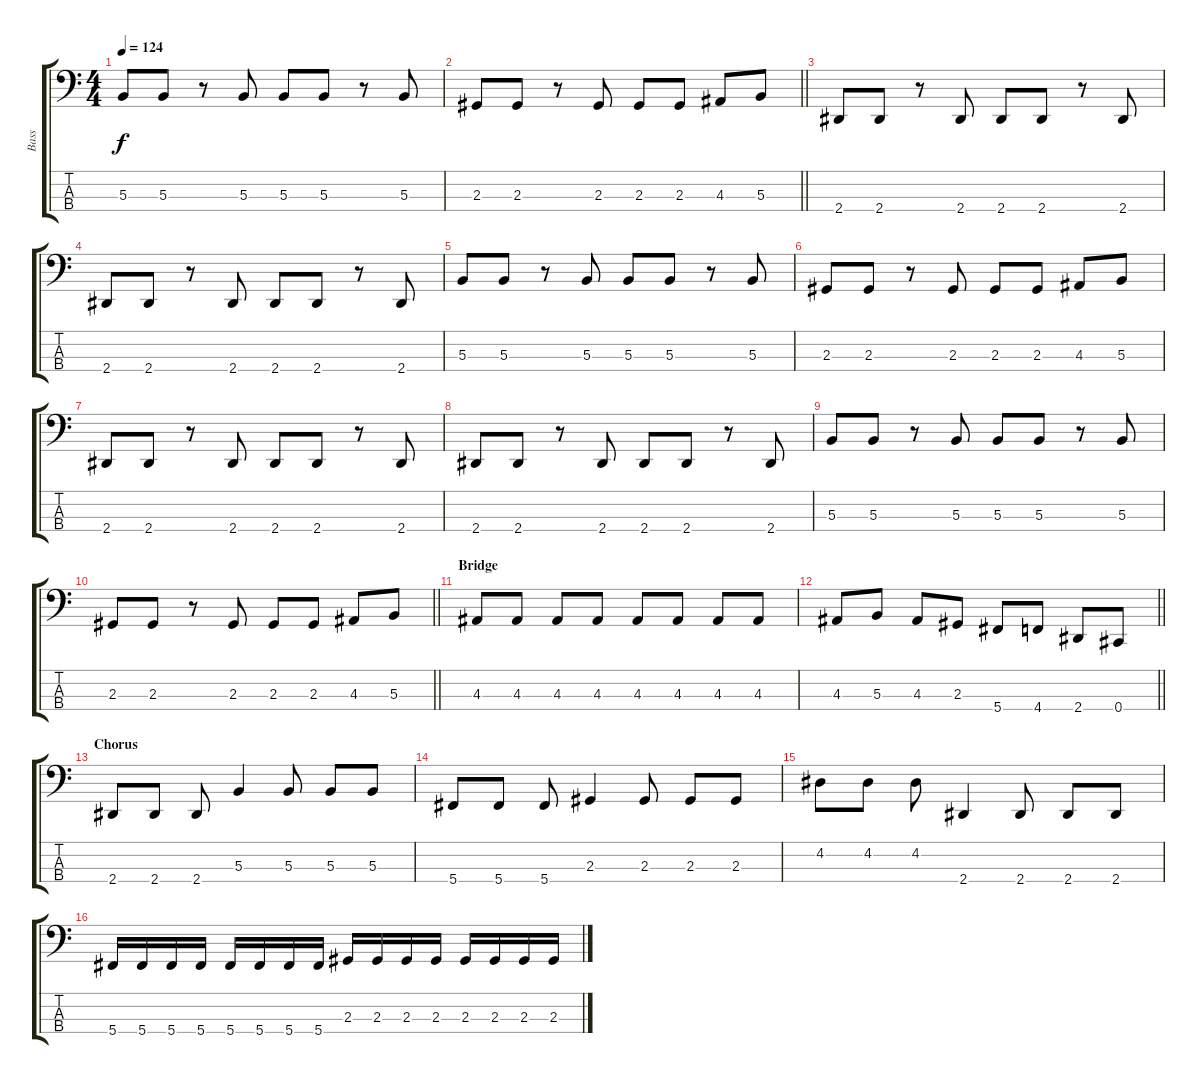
\track ("Bass" "Bass") {instrument electricbassfinger}
\staff {score tabs}
\tuning (E2 B1 Gb1 Db1) {hide}
\ts (4 4)
\tempo 124
\clef f4
\ks c
5.3.8{dy f} 5.3.8 r.8 5.3.8 5.3.8 5.3.8 r.8 5.3.8 |
\barLineRight lightlight
2.3.8 2.3.8 r.8 2.3.8 2.3.8 2.3.8 4.3.8 5.3.8 |
2.4.8 2.4.8 r.8 2.4.8 2.4.8 2.4.8 r.8 2.4.8 |
2.4.8 2.4.8 r.8 2.4.8 2.4.8 2.4.8 r.8 2.4.8 |
5.3.8 5.3.8 r.8 5.3.8 5.3.8 5.3.8 r.8 5.3.8 |
2.3.8 2.3.8 r.8 2.3.8 2.3.8 2.3.8 4.3.8 5.3.8 |
2.4.8 2.4.8 r.8 2.4.8 2.4.8 2.4.8 r.8 2.4.8 |
2.4.8 2.4.8 r.8 2.4.8 2.4.8 2.4.8 r.8 2.4.8 |
5.3.8 5.3.8 r.8 5.3.8 5.3.8 5.3.8 r.8 5.3.8 |
\barLineRight lightlight
2.3.8 2.3.8 r.8 2.3.8 2.3.8 2.3.8 4.3.8 5.3.8 |
\section ("" "Bridge")
4.3.8 4.3.8 4.3.8 4.3.8 4.3.8 4.3.8 4.3.8 4.3.8 |
\barLineRight lightlight
4.3.8 5.3.8 4.3.8 2.3.8 5.4.8 4.4.8 2.4.8 0.4.8 |
\section ("" "Chorus")
2.4.8 2.4.8 2.4.8 5.3.4 5.3.8 5.3.8 5.3.8 |
5.4.8 5.4.8 5.4.8 2.3.4 2.3.8 2.3.8 2.3.8 |
4.2.8 4.2.8 4.2.8 2.4.4 2.4.8 2.4.8 2.4.8 |
5.4.16 5.4.16 5.4.16 5.4.16 5.4.16 5.4.16 5.4.16 5.4.16 2.3.16 2.3.16 2.3.16 2.3.16 2.3.16 2.3.16 2.3.16 2.3.16
